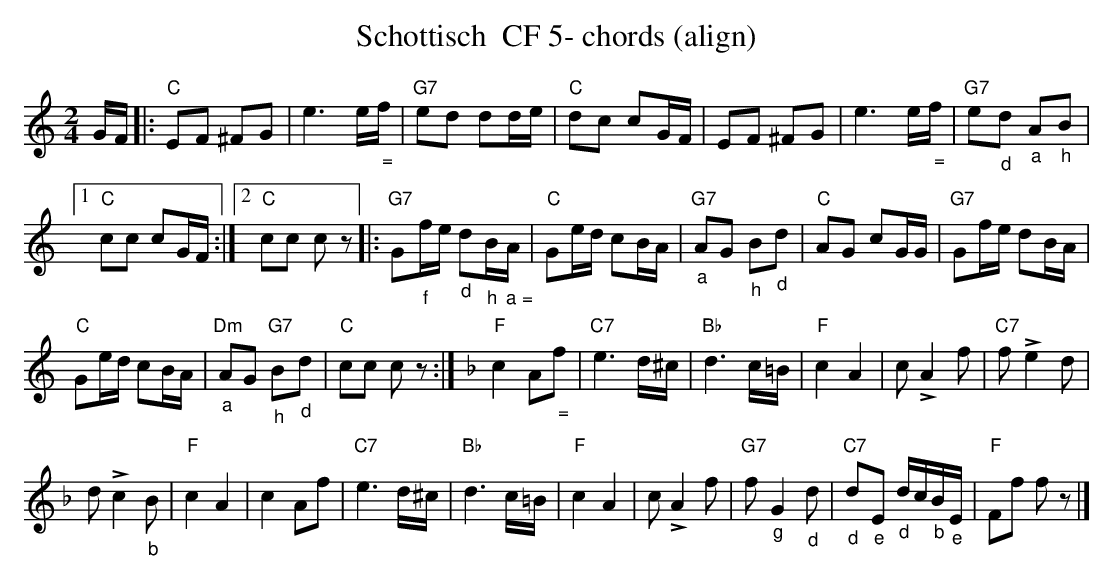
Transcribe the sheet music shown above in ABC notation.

X:1
T:Schottisch  CF 5- chords (align)
M:2/4
L:1/16
K:Cmaj%%MIDI gchordon
GF |: "C"E2F2 ^F2G2 | e6e"_ ="f | "G7"e2d2 d2de | "C"d2c2 c2GF | E2F2 ^F2G2 | \
e6e"_ ="f | "G7"e2"_d"d2 "_a"A2"_h"B2 |1
 "C"c2c2 c2GF :|2 "C"c2c2 c2z2 |: "G7"G2"_f"fe "_d"d2"_h"B"_ a ="A | "C"G2ed c2BA | \
"G7""_a"A2G2 "_h"B2"_d"d2 | "C"A2G2 c2GG | "G7"G2fe d2BA |
 "C"G2ed c2BA | "Dm""_a"A2G2 "G7""_h"B2"_d"d2 | "C"c2c2 c2z2 :| [K:Fmaj]\
"F"c4A2"_ ="f2 | "C7"e6d^c | "Bb"d6c=B | "F"c4A4 | c2!>!A4f2 | "C7"f2!>!e4d2 |
d2!>!c4"_b"B2 | "F"c4A4 | \
c4A2f2 | "C7"e6d^c | "Bb"d6c=B | "F"c4A4 | c2!>!A4f2 | "G7"f2"_g"G4"_d"d2 | "C7""_d"d2"_e"E2 "_d"dc"_b"B"_e"E | "F"F2f2 f2z2 |]
